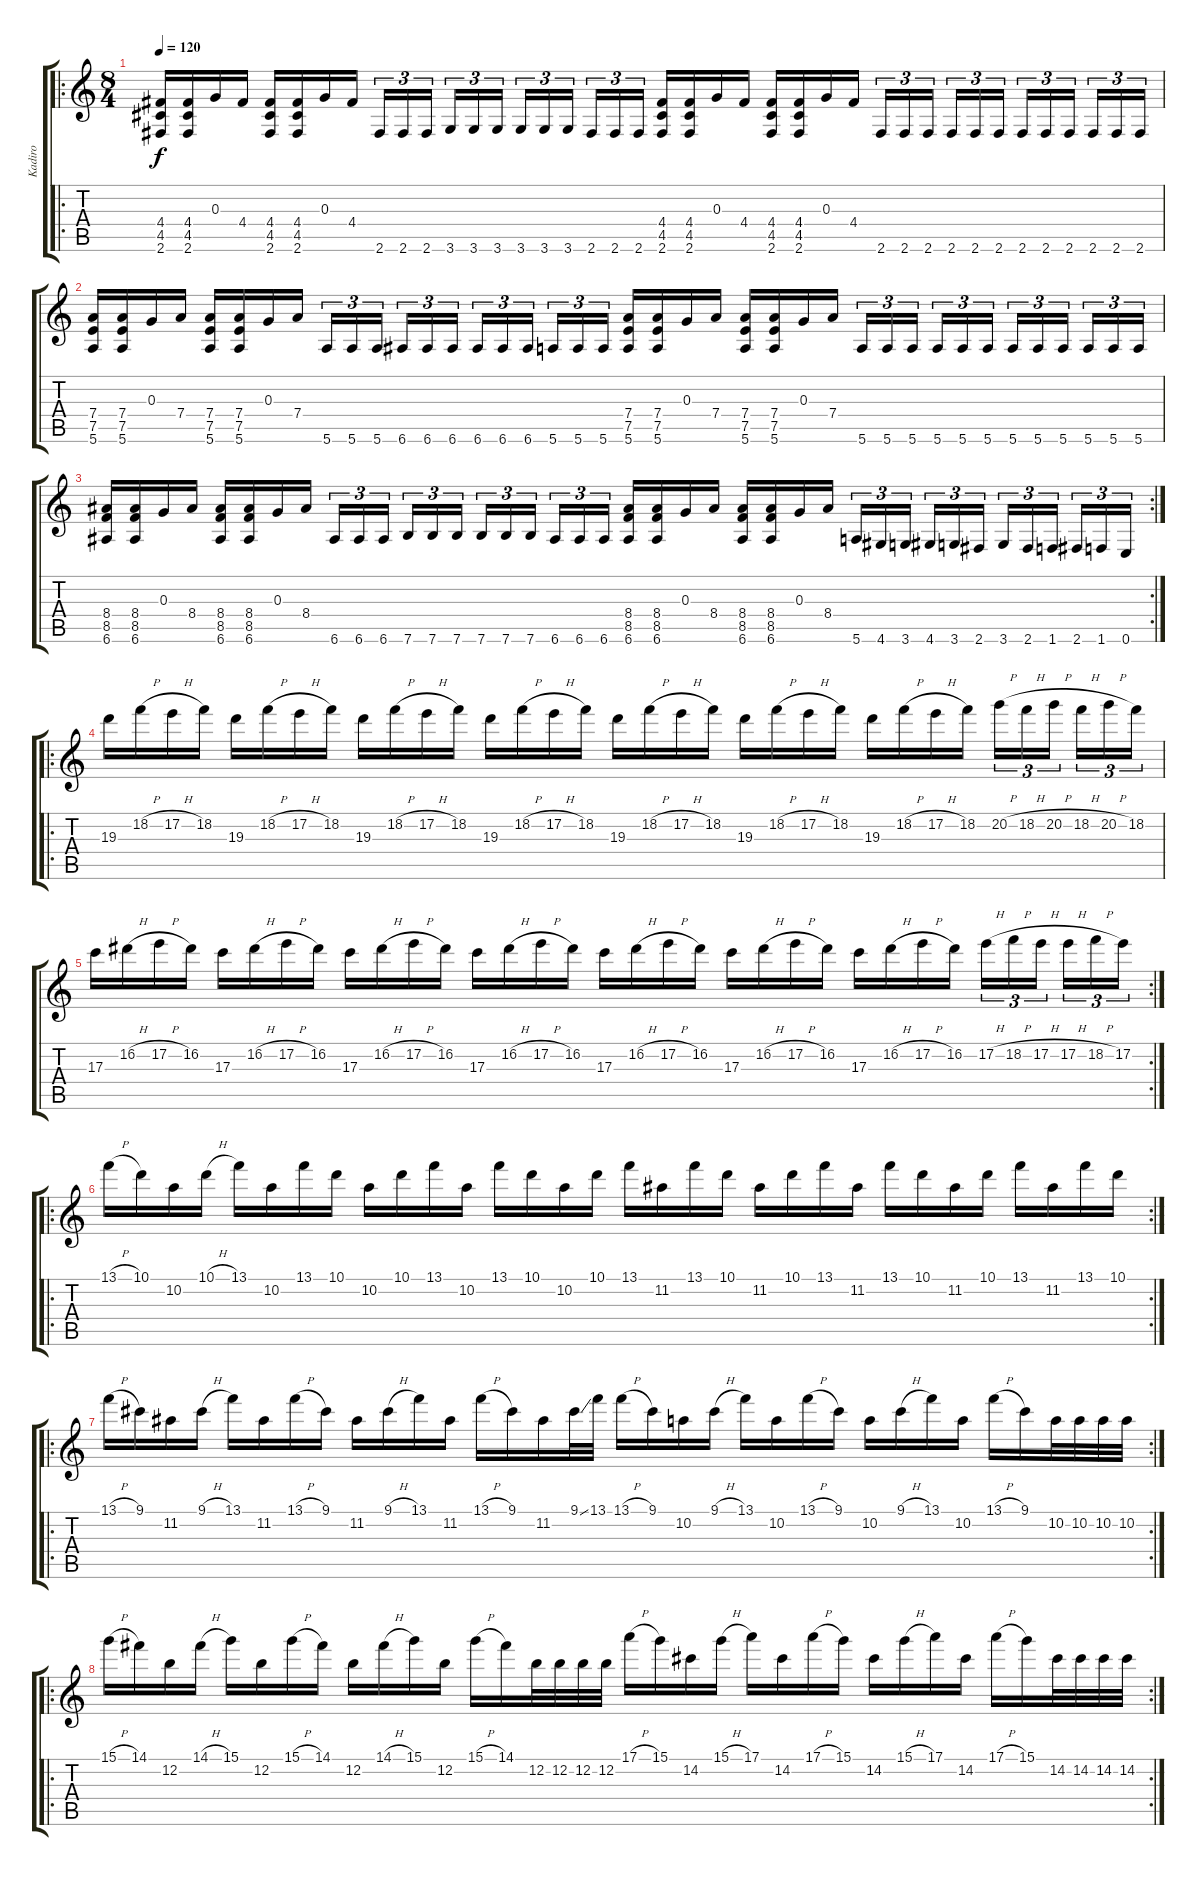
\track ("Kadiro" "Kadiro") {instrument distortionguitar}
\staff {score tabs}
\tuning (E4 B3 G3 D3 A2 E2) {hide}
\ro
\ts (8 4)
\tempo 120
\clef g2
\ks c
(4.4 4.5 2.6).16{dy f} (4.4 4.5 2.6).16 0.3.16 4.4.16 (4.4 4.5 2.6).16 (4.4 4.5 2.6).16 0.3.16 4.4.16 2.6.16{tu (3 2)} 2.6.16{tu (3 2)} 2.6.16{tu (3 2)} 3.6.16{tu (3 2)} 3.6.16{tu (3 2)} 3.6.16{tu (3 2)} 3.6.16{tu (3 2)} 3.6.16{tu (3 2)} 3.6.16{tu (3 2)} 2.6.16{tu (3 2)} 2.6.16{tu (3 2)} 2.6.16{tu (3 2)} (4.4 4.5 2.6).16 (4.4 4.5 2.6).16 0.3.16 4.4.16 (4.4 4.5 2.6).16 (4.4 4.5 2.6).16 0.3.16 4.4.16 2.6.16{tu (3 2)} 2.6.16{tu (3 2)} 2.6.16{tu (3 2)} 2.6.16{tu (3 2)} 2.6.16{tu (3 2)} 2.6.16{tu (3 2)} 2.6.16{tu (3 2)} 2.6.16{tu (3 2)} 2.6.16{tu (3 2)} 2.6.16{tu (3 2)} 2.6.16{tu (3 2)} 2.6.16{tu (3 2)} |
(7.4 7.5 5.6).16 (7.4 7.5 5.6).16 0.3.16 7.4.16 (7.4 7.5 5.6).16 (7.4 7.5 5.6).16 0.3.16 7.4.16 5.6.16{tu (3 2)} 5.6.16{tu (3 2)} 5.6.16{tu (3 2)} 6.6.16{tu (3 2)} 6.6.16{tu (3 2)} 6.6.16{tu (3 2)} 6.6.16{tu (3 2)} 6.6.16{tu (3 2)} 6.6.16{tu (3 2)} 5.6.16{tu (3 2)} 5.6.16{tu (3 2)} 5.6.16{tu (3 2)} (7.4 7.5 5.6).16 (7.4 7.5 5.6).16 0.3.16 7.4.16 (7.4 7.5 5.6).16 (7.4 7.5 5.6).16 0.3.16 7.4.16 5.6.16{tu (3 2)} 5.6.16{tu (3 2)} 5.6.16{tu (3 2)} 5.6.16{tu (3 2)} 5.6.16{tu (3 2)} 5.6.16{tu (3 2)} 5.6.16{tu (3 2)} 5.6.16{tu (3 2)} 5.6.16{tu (3 2)} 5.6.16{tu (3 2)} 5.6.16{tu (3 2)} 5.6.16{tu (3 2)} |
\rc 2
(8.4 8.5 6.6).16 (8.4 8.5 6.6).16 0.3.16 8.4.16 (8.4 8.5 6.6).16 (8.4 8.5 6.6).16 0.3.16 8.4.16 6.6.16{tu (3 2)} 6.6.16{tu (3 2)} 6.6.16{tu (3 2)} 7.6.16{tu (3 2)} 7.6.16{tu (3 2)} 7.6.16{tu (3 2)} 7.6.16{tu (3 2)} 7.6.16{tu (3 2)} 7.6.16{tu (3 2)} 6.6.16{tu (3 2)} 6.6.16{tu (3 2)} 6.6.16{tu (3 2)} (8.4 8.5 6.6).16 (8.4 8.5 6.6).16 0.3.16 8.4.16 (8.4 8.5 6.6).16 (8.4 8.5 6.6).16 0.3.16 8.4.16 5.6.16{tu (3 2)} 4.6.16{tu (3 2)} 3.6.16{tu (3 2)} 4.6.16{tu (3 2)} 3.6.16{tu (3 2)} 2.6.16{tu (3 2)} 3.6.16{tu (3 2)} 2.6.16{tu (3 2)} 1.6.16{tu (3 2)} 2.6.16{tu (3 2)} 1.6.16{tu (3 2)} 0.6.16{tu (3 2)} |
\ro
19.3.16 18.2{h}.16 17.2{h}.16 18.2.16 19.3.16 18.2{h}.16 17.2{h}.16 18.2.16 19.3.16 18.2{h}.16 17.2{h}.16 18.2.16 19.3.16 18.2{h}.16 17.2{h}.16 18.2.16 19.3.16 18.2{h}.16 17.2{h}.16 18.2.16 19.3.16 18.2{h}.16 17.2{h}.16 18.2.16 19.3.16 18.2{h}.16 17.2{h}.16 18.2.16 20.2{h}.16{tu (3 2)} 18.2{h}.16{tu (3 2)} 20.2{h}.16{tu (3 2)} 18.2{h}.16{tu (3 2)} 20.2{h}.16{tu (3 2)} 18.2.16{tu (3 2)} |
\rc 2
17.3.16 16.2{h}.16 17.2{h}.16 16.2.16 17.3.16 16.2{h}.16 17.2{h}.16 16.2.16 17.3.16 16.2{h}.16 17.2{h}.16 16.2.16 17.3.16 16.2{h}.16 17.2{h}.16 16.2.16 17.3.16 16.2{h}.16 17.2{h}.16 16.2.16 17.3.16 16.2{h}.16 17.2{h}.16 16.2.16 17.3.16 16.2{h}.16 17.2{h}.16 16.2.16 17.2{h}.16{tu (3 2)} 18.2{h}.16{tu (3 2)} 17.2{h}.16{tu (3 2)} 17.2{h}.16{tu (3 2)} 18.2{h}.16{tu (3 2)} 17.2.16{tu (3 2)} |
\ro
\rc 2
13.1{h}.16 10.1.16 10.2.16 10.1{h}.16 13.1.16 10.2.16 13.1.16 10.1.16 10.2.16 10.1.16 13.1.16 10.2.16 13.1.16 10.1.16 10.2.16 10.1.16 13.1.16 11.2.16 13.1.16 10.1.16 11.2.16 10.1.16 13.1.16 11.2.16 13.1.16 10.1.16 11.2.16 10.1.16 13.1.16 11.2.16 13.1.16 10.1.16 |
\ro
\rc 2
13.1{h}.16 9.1.16 11.2.16 9.1{h}.16 13.1.16 11.2.16 13.1{h}.16 9.1.16 11.2.16 9.1{h}.16 13.1.16 11.2.16 13.1{h}.16 9.1.16 11.2.16 9.1{ss}.32 13.1.32 13.1{h}.16 9.1.16 10.2.16 9.1{h}.16 13.1.16 10.2.16 13.1{h}.16 9.1.16 10.2.16 9.1{h}.16 13.1.16 10.2.16 13.1{h}.16 9.1.16 10.2.32 10.2.32 10.2.32 10.2.32 |
\ro
\rc 2
15.1{h}.16 14.1.16 12.2.16 14.1{h}.16 15.1.16 12.2.16 15.1{h}.16 14.1.16 12.2.16 14.1{h}.16 15.1.16 12.2.16 15.1{h}.16 14.1.16 12.2.32 12.2.32 12.2.32 12.2.32 17.1{h}.16 15.1.16 14.2.16 15.1{h}.16 17.1.16 14.2.16 17.1{h}.16 15.1.16 14.2.16 15.1{h}.16 17.1.16 14.2.16 17.1{h}.16 15.1.16 14.2.32 14.2.32 14.2.32 14.2.32
